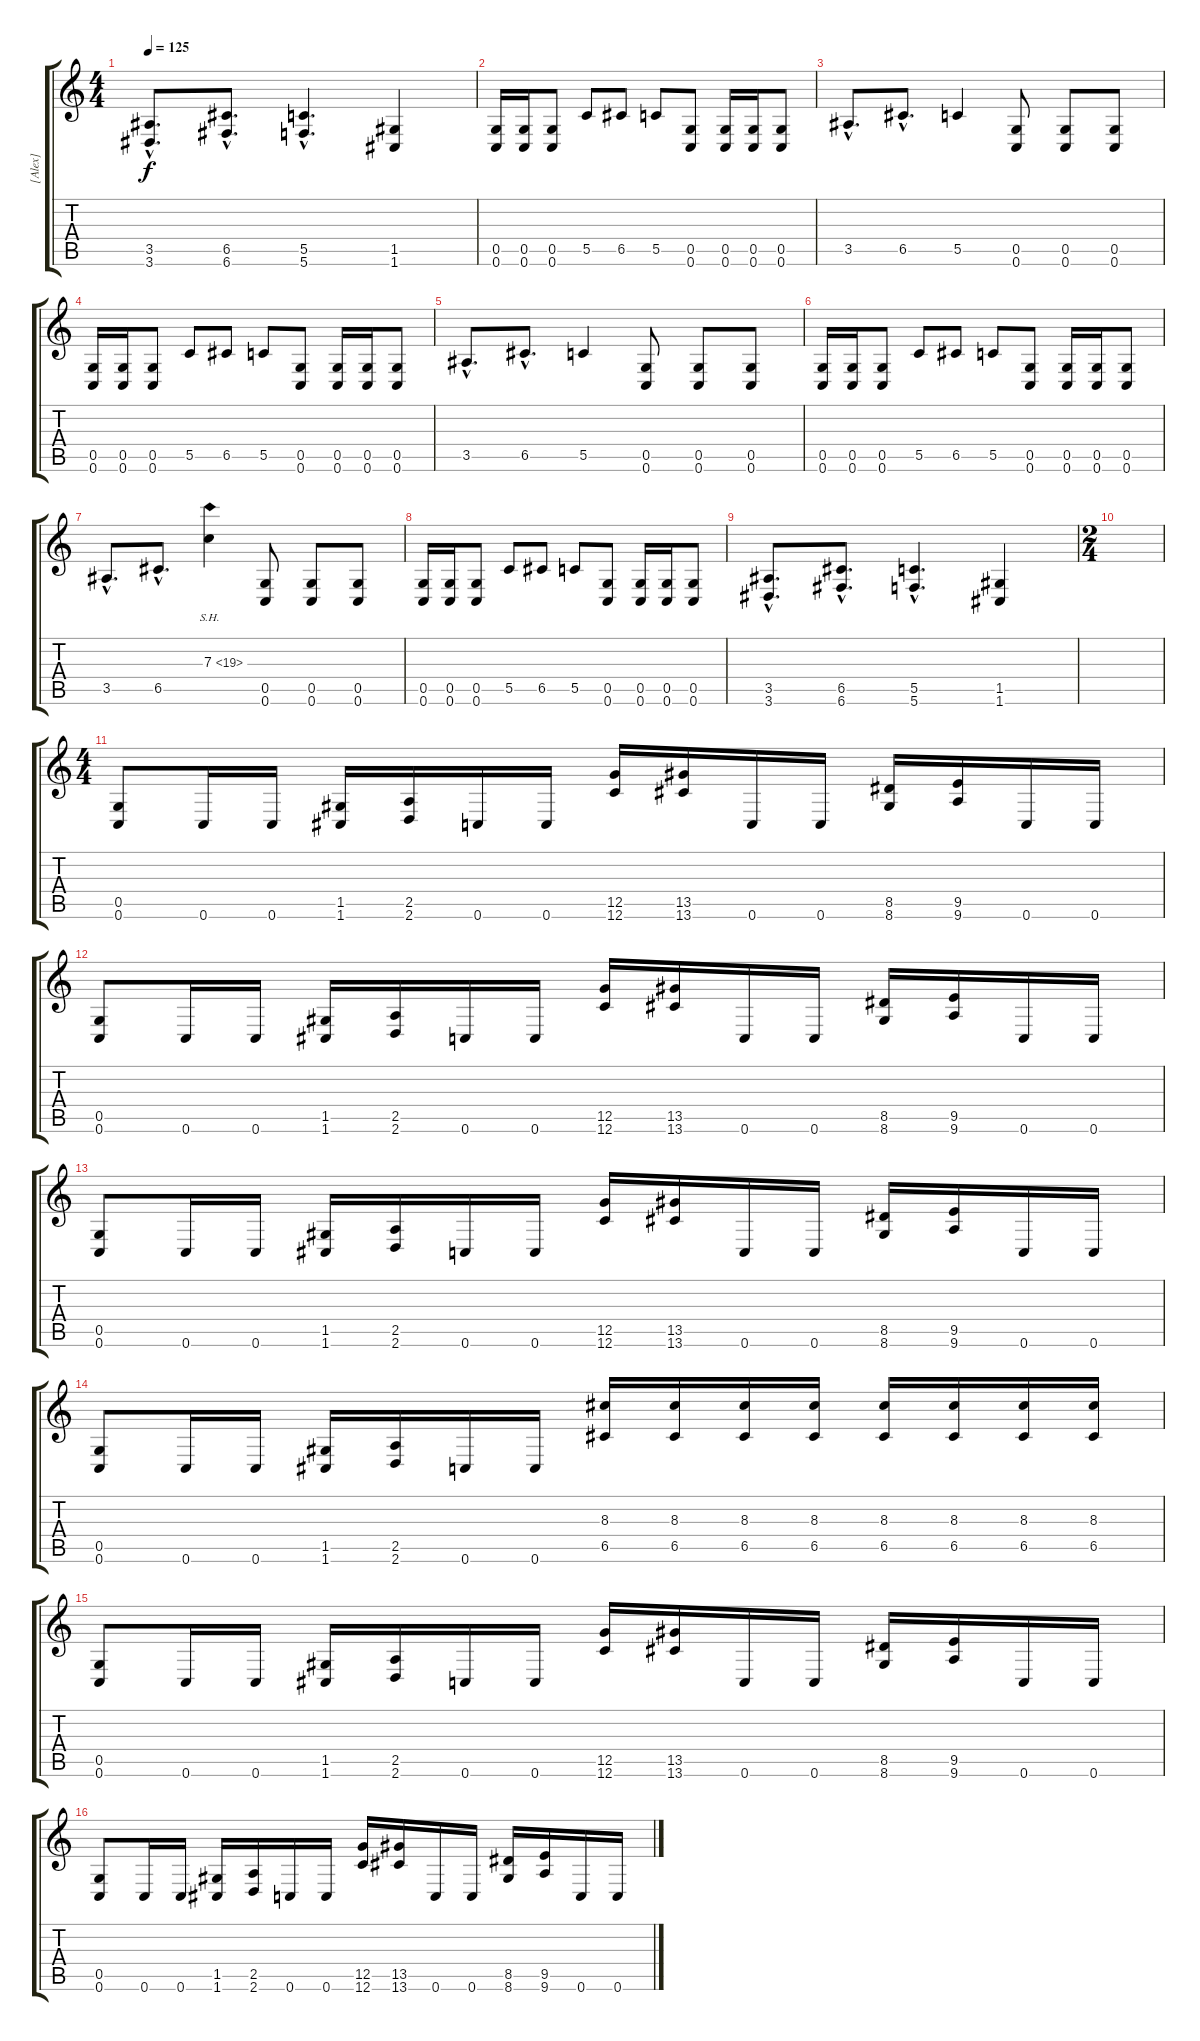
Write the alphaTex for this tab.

\track ("[Alex]" "[Alex]") {instrument overdrivenguitar}
\staff {score tabs}
\tuning (D4 A3 F3 C3 G2 C2) {hide}
\ts (4 4)
\tempo 125
\clef g2
\ks c
(3.5{hac} 3.6{hac}).8{d dy f} (6.5{hac} 6.6{hac}).8{d} (5.5{hac} 5.6{hac}).4{d} (1.5 1.6).4 |
(0.5 0.6).16 (0.5 0.6).16 (0.5 0.6).8 5.5.8 6.5.8 5.5.8 (0.5 0.6).8 (0.5 0.6).16 (0.5 0.6).16 (0.5 0.6).8 |
3.5{hac}.8{d} 6.5{hac}.8{d} 5.5.4 (0.5 0.6).8 (0.5 0.6).8 (0.5 0.6).8 |
(0.5 0.6).16 (0.5 0.6).16 (0.5 0.6).8 5.5.8 6.5.8 5.5.8 (0.5 0.6).8 (0.5 0.6).16 (0.5 0.6).16 (0.5 0.6).8 |
3.5{hac}.8{d} 6.5{hac}.8{d} 5.5.4 (0.5 0.6).8 (0.5 0.6).8 (0.5 0.6).8 |
(0.5 0.6).16 (0.5 0.6).16 (0.5 0.6).8 5.5.8 6.5.8 5.5.8 (0.5 0.6).8 (0.5 0.6).16 (0.5 0.6).16 (0.5 0.6).8 |
3.5{hac}.8{d} 6.5{hac}.8{d} 7.3{sh 12}.4 (0.5 0.6).8 (0.5 0.6).8 (0.5 0.6).8 |
(0.5 0.6).16 (0.5 0.6).16 (0.5 0.6).8 5.5.8 6.5.8 5.5.8 (0.5 0.6).8 (0.5 0.6).16 (0.5 0.6).16 (0.5 0.6).8 |
(3.5{hac} 3.6{hac}).8{d} (6.5{hac} 6.6{hac}).8{d} (5.5{hac} 5.6{hac}).4{d} (1.5 1.6).4 |
\ts (2 4)
|
\ts (4 4)
(0.5 0.6).8 0.6.16 0.6.16 (1.5 1.6).16 (2.5 2.6).16 0.6.16 0.6.16 (12.5 12.6).16 (13.5 13.6).16 0.6.16 0.6.16 (8.5 8.6).16 (9.5 9.6).16 0.6.16 0.6.16 |
(0.5 0.6).8 0.6.16 0.6.16 (1.5 1.6).16 (2.5 2.6).16 0.6.16 0.6.16 (12.5 12.6).16 (13.5 13.6).16 0.6.16 0.6.16 (8.5 8.6).16 (9.5 9.6).16 0.6.16 0.6.16 |
(0.5 0.6).8 0.6.16 0.6.16 (1.5 1.6).16 (2.5 2.6).16 0.6.16 0.6.16 (12.5 12.6).16 (13.5 13.6).16 0.6.16 0.6.16 (8.5 8.6).16 (9.5 9.6).16 0.6.16 0.6.16 |
(0.5 0.6).8 0.6.16 0.6.16 (1.5 1.6).16 (2.5 2.6).16 0.6.16 0.6.16 (8.3 6.5).16 (8.3 6.5).16 (8.3 6.5).16 (8.3 6.5).16 (8.3 6.5).16 (8.3 6.5).16 (8.3 6.5).16 (8.3 6.5).16 |
(0.5 0.6).8 0.6.16 0.6.16 (1.5 1.6).16 (2.5 2.6).16 0.6.16 0.6.16 (12.5 12.6).16 (13.5 13.6).16 0.6.16 0.6.16 (8.5 8.6).16 (9.5 9.6).16 0.6.16 0.6.16 |
(0.5 0.6).8 0.6.16 0.6.16 (1.5 1.6).16 (2.5 2.6).16 0.6.16 0.6.16 (12.5 12.6).16 (13.5 13.6).16 0.6.16 0.6.16 (8.5 8.6).16 (9.5 9.6).16 0.6.16 0.6.16
